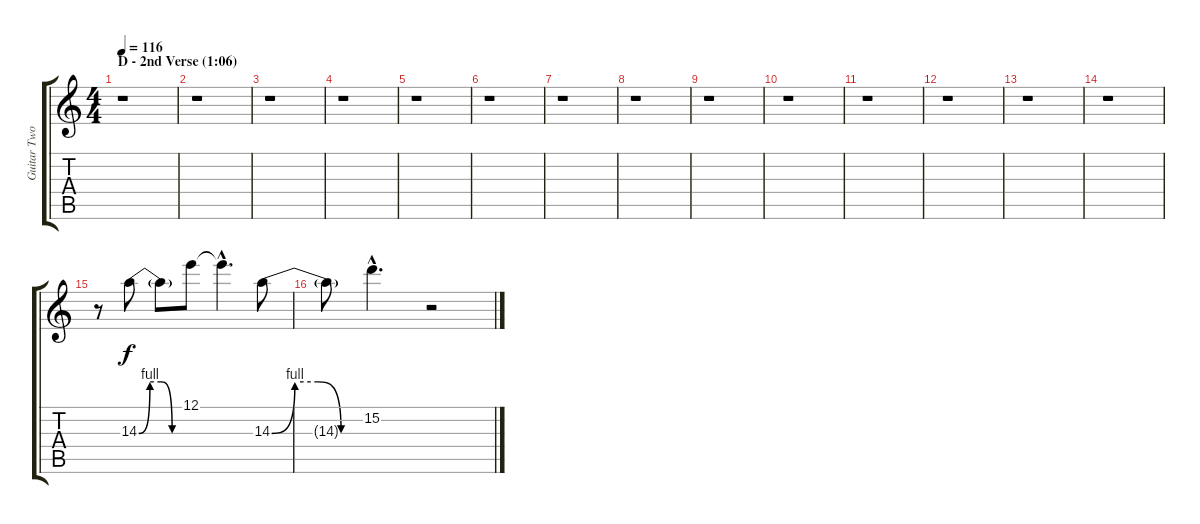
\track ("Guitar Two" "Guitar Two") {instrument distortionguitar}
\staff {score tabs}
\tuning (E4 B3 G3 D3 A2 E2) {hide}
\ts (4 4)
\section ("" "D - 2nd Verse (1:06)")
\tempo 116
\clef g2
\ks c
r.1{dy f} |
r.1 |
r.1 |
r.1 |
r.1 |
r.1 |
r.1 |
r.1 |
r.1 |
r.1 |
r.1 |
r.1 |
r.1 |
r.1 |
r.8 14.3{be (custom 0 0 15 4 30 4 45 0 60 0)}.8 14.3{t}.8 12.1.8 12.1{hac t}.4{d} 14.3{be (custom 0 0 15 4 30 4 45 0 60 0)}.8 |
14.3{t}.8 15.2{hac}.4{d} r.2
